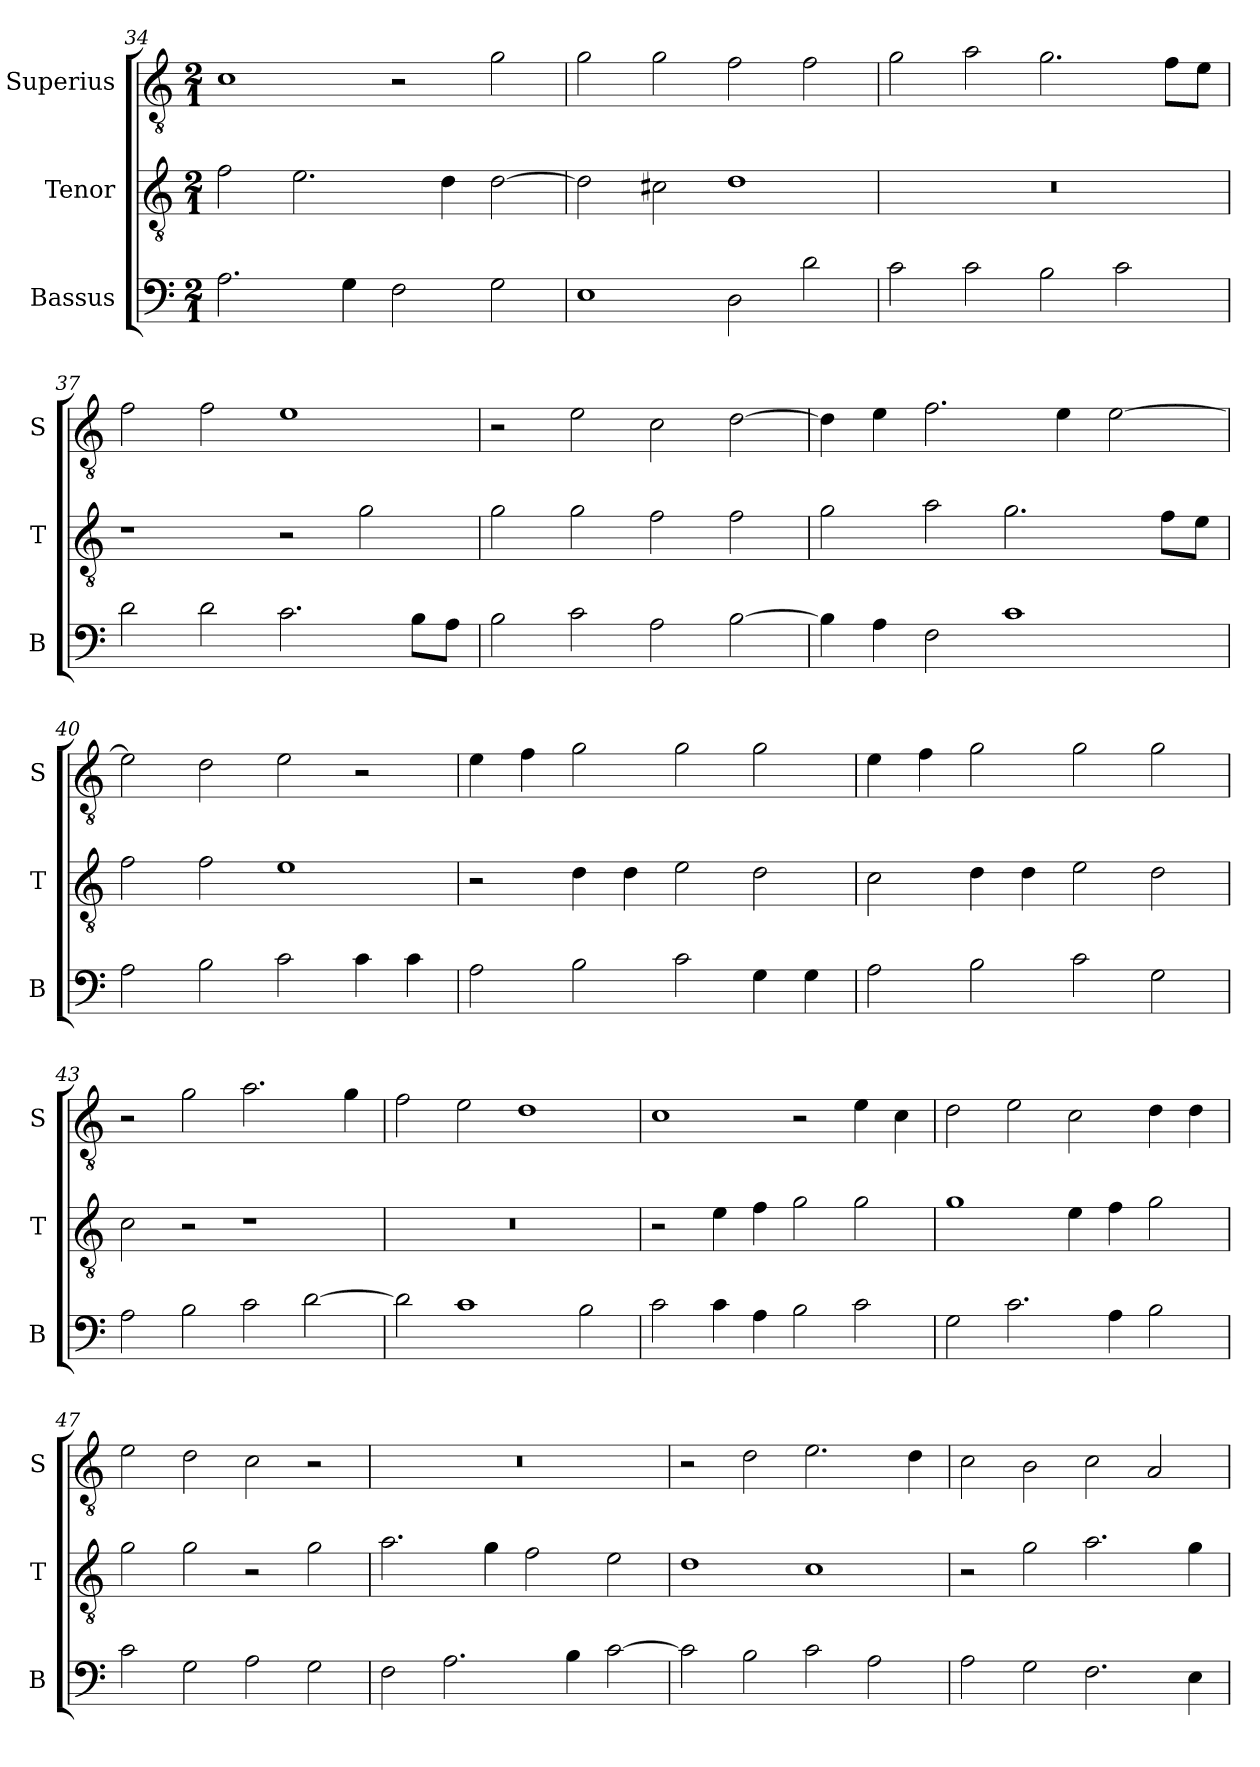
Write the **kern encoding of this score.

**kern	**kern	**kern
*part3	*part2	*part1
*staff3	*staff2	*staff1
*I"Bassus	*I"Tenor	*I"Superius
*I'B	*I'T	*I'S
*clefF4	*clefGv2	*clefGv2
*k[]	*k[]	*k[]
*C:	*C:	*C:
*M2/1	*M2/1	*M2/1
=34	=34	=34
2.A	2f	1c
.	2.e	.
4G	.	.
2F	.	2r
.	4d	.
2G	[2d	2g
=35	=35	=35
1E	2d]	2g
.	2c#X	2g
2D	1d	2f
2d	.	2f
=36	=36	=36
2c	0r	2g
2c	.	2a
2B	.	2.g
2c	.	.
.	.	8fL
.	.	8eJ
=37	=37	=37
2d	1r	2f
2d	.	2f
2.c	2r	1e
.	2g	.
8BL	.	.
8AJ	.	.
=38	=38	=38
2B	2g	2r
2c	2g	2e
2A	2f	2c
[2B	2f	[2d
=39	=39	=39
4B]	2g	4d]
4A	.	4e
2F	2a	2.f
1c	2.g	.
.	.	4e
.	.	[2e
.	8fL	.
.	8eJ	.
=40	=40	=40
2A	2f	2e]
2B	2f	2d
2c	1e	2e
4c	.	2r
4c	.	.
=41	=41	=41
2A	2r	4e
.	.	4f
2B	4d	2g
.	4d	.
2c	2e	2g
4G	2d	2g
4G	.	.
=42	=42	=42
2A	2c	4e
.	.	4f
2B	4d	2g
.	4d	.
2c	2e	2g
2G	2d	2g
=43	=43	=43
2A	2c	2r
2B	2r	2g
2c	1r	2.a
[2d	.	.
.	.	4g
=44	=44	=44
2d]	0r	2f
1c	.	2e
.	.	1d
2B	.	.
=45	=45	=45
2c	2r	1c
4c	4e	.
4A	4f	.
2B	2g	2r
2c	2g	4e
.	.	4c
=46	=46	=46
2G	1g	2d
2.c	.	2e
.	4e	2c
4A	4f	.
2B	2g	4d
.	.	4d
=47	=47	=47
2c	2g	2e
2G	2g	2d
2A	2r	2c
2G	2g	2r
=48	=48	=48
2F	2.a	0r
2.A	.	.
.	4g	.
.	2f	.
4B	.	.
[2c	2e	.
=49	=49	=49
2c]	1d	2r
2B	.	2d
2c	1c	2.e
2A	.	.
.	.	4d
=50	=50	=50
2A	2r	2c
2G	2g	2B
2.F	2.a	2c
.	.	2A
4E	4g	.
=	=	=
*-	*-	*-
